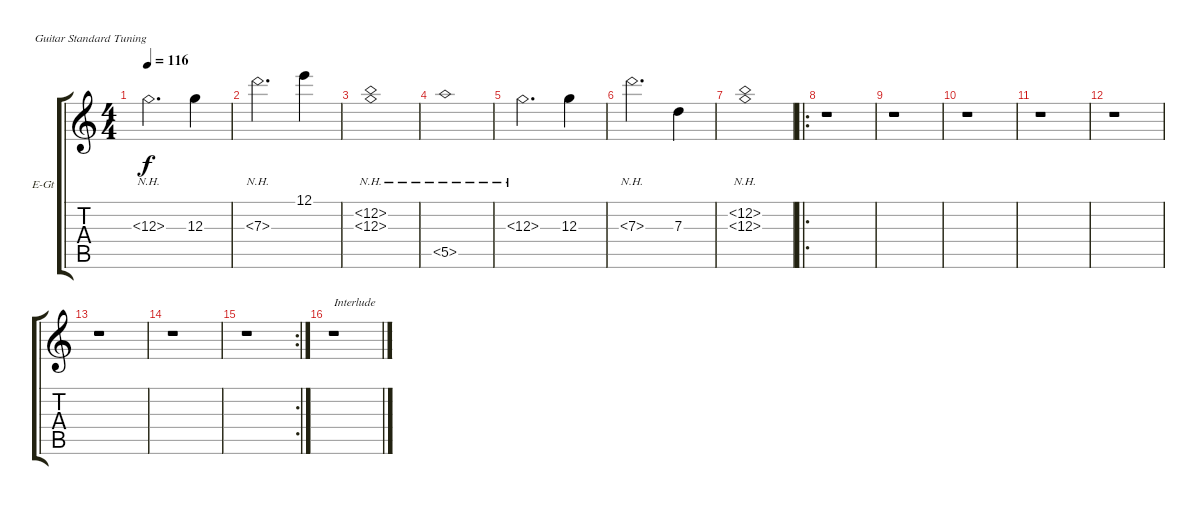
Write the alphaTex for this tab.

\bracketExtendMode groupsimilarinstruments
\firstSystemTrackNameOrientation horizontal
\otherSystemsTrackNameOrientation horizontal
\track ("Gtr. 2 (Quiet)" "E-Gt") {instrument distortionguitar}
\staff {score tabs}
\tuning (E4 B3 G3 D3 A2 E2)
\ts (4 4)
\tempo 116
\clef g2
\ks c
12.3{nh}.2{d dy f} 12.3.4 |
7.3{nh}.2{d} 12.1.4 |
(12.2{nh} 12.3{nh}).1 |
5.5{nh}.1 |
12.3{nh}.2{d} 12.3.4 |
7.3{nh}.2{d} 7.3.4 |
(12.2{nh} 12.3{nh}).1 |
\ro
r.1 |
r.1 |
r.1 |
r.1 |
r.1 |
r.1 |
r.1 |
\rc 2
r.1 |
r.1{txt "Interlude"}
